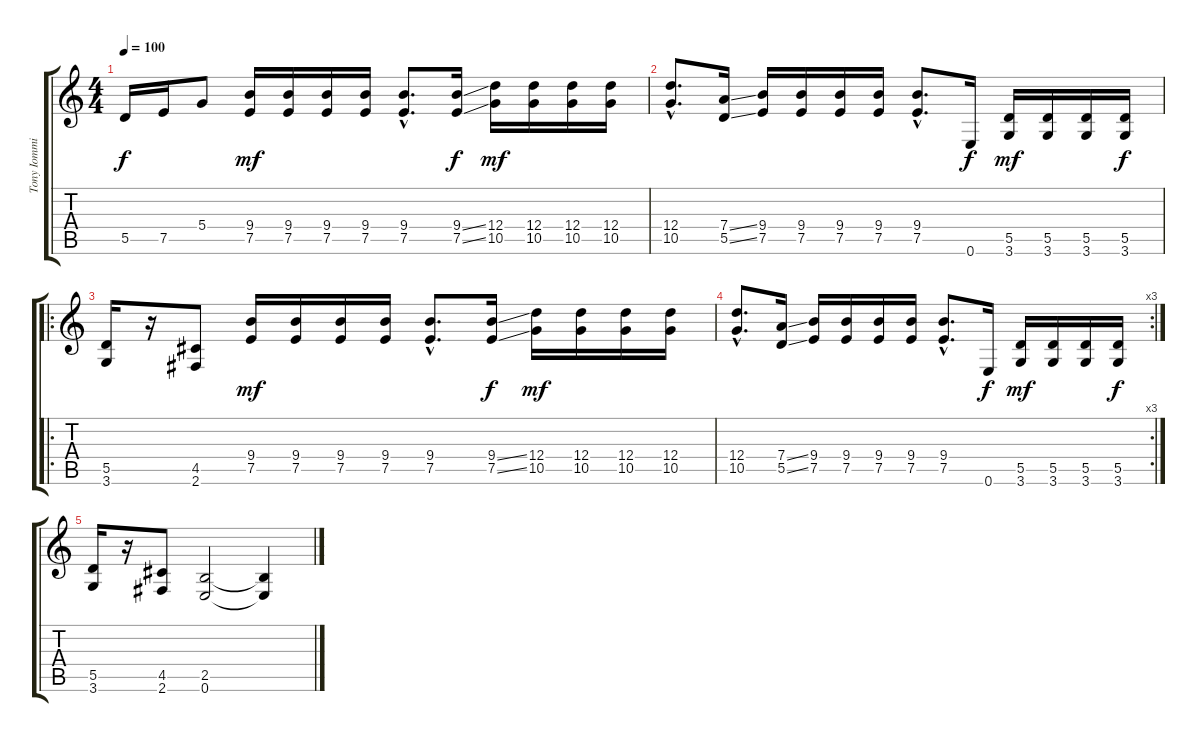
\track ("Tony Iommi (Guitar God)" "Tony Iommi") {instrument distortionguitar}
\staff {score tabs}
\tuning (E4 B3 G3 D3 A2 E2) {hide}
\ts (4 4)
\tempo 100
\clef g2
\ks c
5.5.16{dy f} 7.5.16 5.4.8 (9.4 7.5).16{dy mf} (9.4 7.5).16 (9.4 7.5).16 (9.4 7.5).16 (9.4{hac} 7.5{hac}).8{d} (9.4{ss} 7.5{ss}).16{dy f} (12.4 10.5).16{dy mf} (12.4 10.5).16 (12.4 10.5).16 (12.4 10.5).16 |
(12.4{hac} 10.5{hac}).8{d} (7.4{ss} 5.5{ss}).16 (9.4 7.5).16 (9.4 7.5).16 (9.4 7.5).16 (9.4 7.5).16 (9.4{hac} 7.5{hac}).8{d} 0.6.16{dy f} (5.5 3.6).16{dy mf} (5.5 3.6).16 (5.5 3.6).16 (5.5 3.6).16{dy f} |
\ro
(5.5 3.6).16 r.16 (4.5 2.6).8 (9.4 7.5).16{dy mf} (9.4 7.5).16 (9.4 7.5).16 (9.4 7.5).16 (9.4{hac} 7.5{hac}).8{d} (9.4{ss} 7.5{ss}).16{dy f} (12.4 10.5).16{dy mf} (12.4 10.5).16 (12.4 10.5).16 (12.4 10.5).16 |
\rc 3
(12.4{hac} 10.5{hac}).8{d} (7.4{ss} 5.5{ss}).16 (9.4 7.5).16 (9.4 7.5).16 (9.4 7.5).16 (9.4 7.5).16 (9.4{hac} 7.5{hac}).8{d} 0.6.16{dy f} (5.5 3.6).16{dy mf} (5.5 3.6).16 (5.5 3.6).16 (5.5 3.6).16{dy f} |
(5.5 3.6).16 r.16 (4.5 2.6).8 (2.5 0.6).2 (2.5{t} 0.6{t}).4
